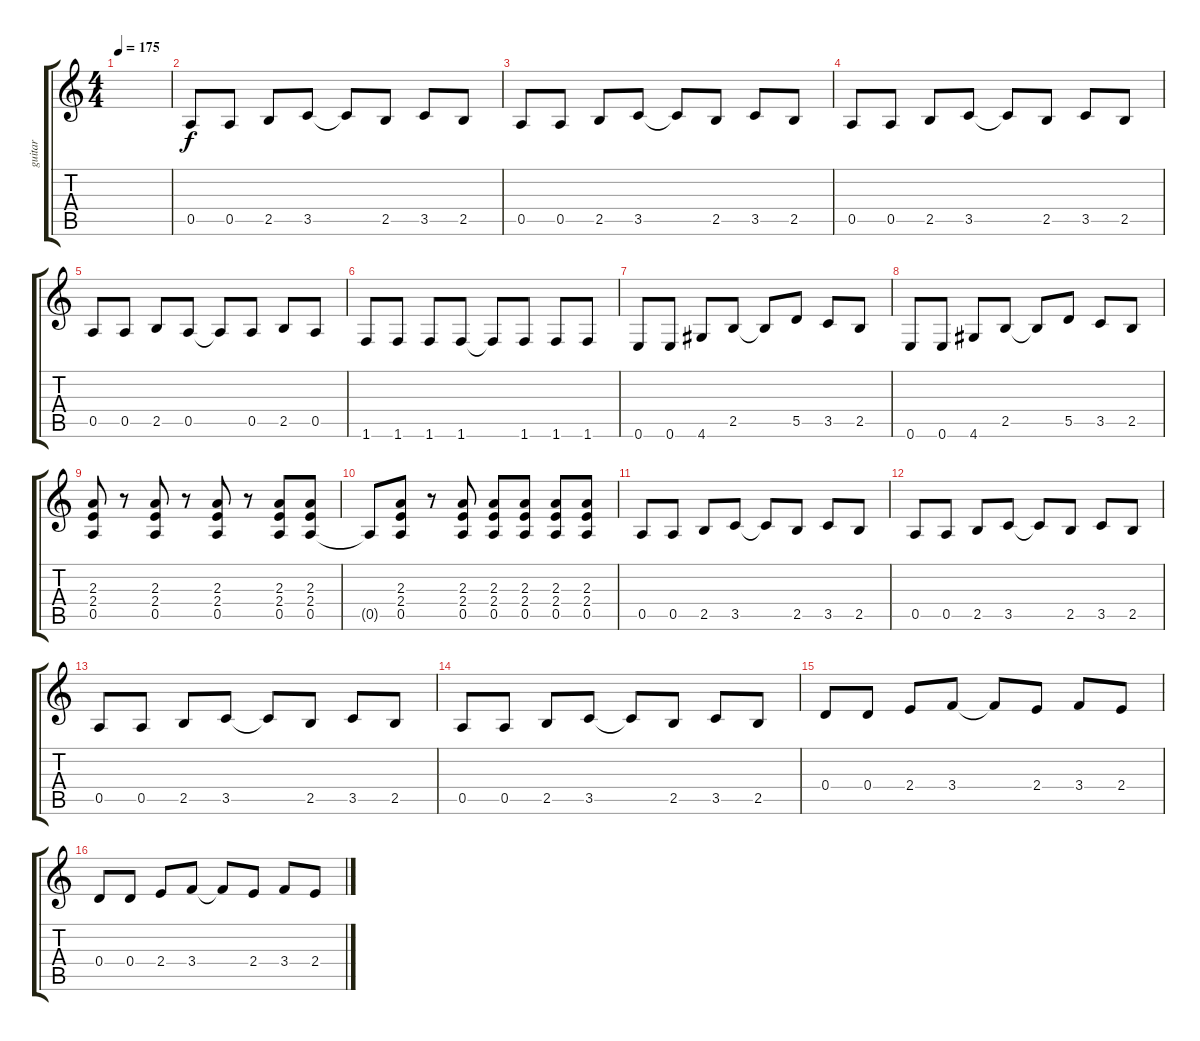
\track ("guitar" "guitar") {instrument distortionguitar}
\staff {score tabs}
\tuning (E4 B3 G3 D3 A2 E2) {hide}
\ts (4 4)
\tempo 175
\clef g2
\ks c
|
0.5.8 0.5.8 2.5.8 3.5.8 3.5{t}.8 2.5.8 3.5.8 2.5.8 |
0.5.8 0.5.8 2.5.8 3.5.8 3.5{t}.8 2.5.8 3.5.8 2.5.8 |
0.5.8 0.5.8 2.5.8 3.5.8 3.5{t}.8 2.5.8 3.5.8 2.5.8 |
0.5.8 0.5.8 2.5.8 0.5.8 0.5{t}.8 0.5.8 2.5.8 0.5.8 |
1.6.8 1.6.8 1.6.8 1.6.8 1.6{t}.8 1.6.8 1.6.8 1.6.8 |
0.6.8 0.6.8 4.6.8 2.5.8 2.5{t}.8 5.5.8 3.5.8 2.5.8 |
0.6.8 0.6.8 4.6.8 2.5.8 2.5{t}.8 5.5.8 3.5.8 2.5.8 |
(2.3 2.4 0.5).8 r.8 (2.3 2.4 0.5).8 r.8 (2.3 2.4 0.5).8 r.8 (2.3 2.4 0.5).8 (2.3 2.4 0.5).8 |
0.5{t}.8 (2.3 2.4 0.5).8 r.8 (2.3 2.4 0.5).8 (2.3 2.4 0.5).8 (2.3 2.4 0.5).8 (2.3 2.4 0.5).8 (2.3 2.4 0.5).8 |
0.5.8 0.5.8 2.5.8 3.5.8 3.5{t}.8 2.5.8 3.5.8 2.5.8 |
0.5.8 0.5.8 2.5.8 3.5.8 3.5{t}.8 2.5.8 3.5.8 2.5.8 |
0.5.8 0.5.8 2.5.8 3.5.8 3.5{t}.8 2.5.8 3.5.8 2.5.8 |
0.5.8 0.5.8 2.5.8 3.5.8 3.5{t}.8 2.5.8 3.5.8 2.5.8 |
0.4.8 0.4.8 2.4.8 3.4.8 3.4{t}.8 2.4.8 3.4.8 2.4.8 |
0.4.8 0.4.8 2.4.8 3.4.8 3.4{t}.8 2.4.8 3.4.8 2.4.8
